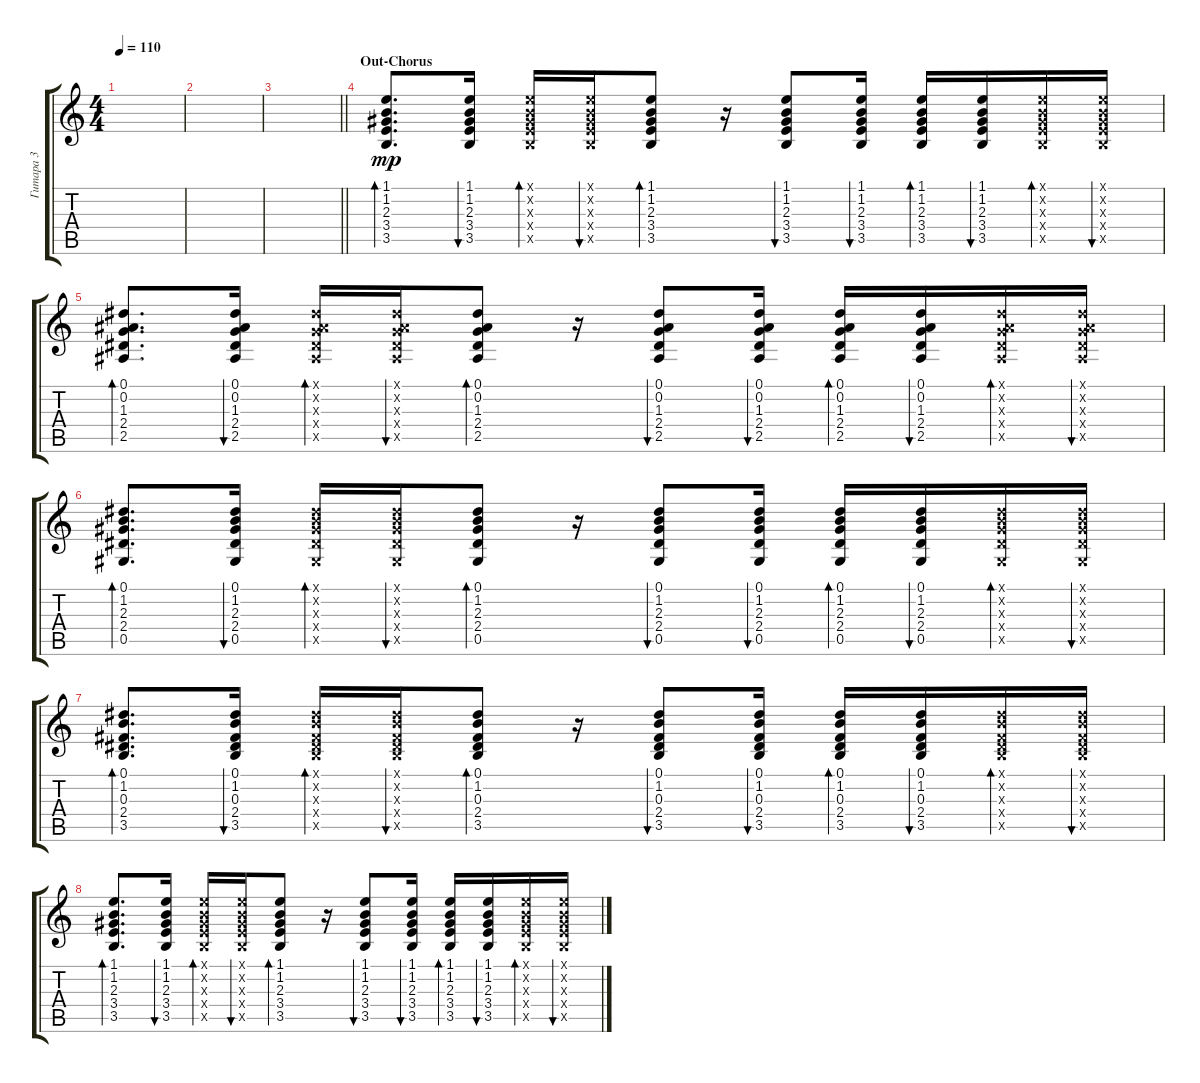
\track ("Гитара 3" "Гитара 3") {instrument acousticguitarsteel}
\staff {score tabs}
\tuning (Eb4 Bb3 Gb3 Db3 Ab2 Eb2) {hide}
\ts (4 4)
\tempo 110
\clef g2
\ks c
|
|
\barLineRight lightlight
|
\section ("" "Out-Chorus")
(1.1 1.2 2.3 3.4 3.5).8{d bd 60 dy mp} (1.1 1.2 2.3 3.4 3.5).16{bu 60} (1.1{x} 1.2{x} 2.3{x} 3.4{x} 3.5{x}).16{bd 60} (1.1{x} 1.2{x} 2.3{x} 3.4{x} 3.5{x}).16{bu 60} (1.1 1.2 2.3 3.4 3.5).8{bd 60} r.16 (1.1 1.2 2.3 3.4 3.5).8{bu 60} (1.1 1.2 2.3 3.4 3.5).16{bu 60} (1.1 1.2 2.3 3.4 3.5).16{bd 60} (1.1 1.2 2.3 3.4 3.5).16{bu 60} (1.1{x} 1.2{x} 2.3{x} 3.4{x} 3.5{x}).16{bd 60} (1.1{x} 1.2{x} 2.3{x} 3.4{x} 3.5{x}).16{bu 60} |
(0.1 0.2 1.3 2.4 2.5).8{d bd 60} (0.1 0.2 1.3 2.4 2.5).16{bu 60} (0.1{x} 0.2{x} 1.3{x} 2.4{x} 2.5{x}).16{bd 60} (0.1{x} 0.2{x} 1.3{x} 2.4{x} 2.5{x}).16{bu 60} (0.1 0.2 1.3 2.4 2.5).8{bd 60} r.16 (0.1 0.2 1.3 2.4 2.5).8{bu 60} (0.1 0.2 1.3 2.4 2.5).16{bu 60} (0.1 0.2 1.3 2.4 2.5).16{bd 60} (0.1 0.2 1.3 2.4 2.5).16{bu 60} (0.1{x} 0.2{x} 1.3{x} 2.4{x} 2.5{x}).16{bd 60} (0.1{x} 0.2{x} 1.3{x} 2.4{x} 2.5{x}).16{bu 60} |
(0.1 1.2 2.3 2.4 0.5).8{d bd 60} (0.1 1.2 2.3 2.4 0.5).16{bu 60} (0.1{x} 1.2{x} 2.3{x} 2.4{x} 0.5{x}).16{bd 60} (0.1{x} 1.2{x} 2.3{x} 2.4{x} 0.5{x}).16{bu 60} (0.1 1.2 2.3 2.4 0.5).8{bd 60} r.16 (0.1 1.2 2.3 2.4 0.5).8{bu 60} (0.1 1.2 2.3 2.4 0.5).16{bu 60} (0.1 1.2 2.3 2.4 0.5).16{bd 60} (0.1 1.2 2.3 2.4 0.5).16{bu 60} (0.1{x} 1.2{x} 2.3{x} 2.4{x} 0.5{x}).16{bd 60} (0.1{x} 1.2{x} 2.3{x} 2.4{x} 0.5{x}).16{bu 60} |
(0.1 1.2 0.3 2.4 3.5).8{d bd 60} (0.1 1.2 0.3 2.4 3.5).16{bu 60} (0.1{x} 1.2{x} 0.3{x} 2.4{x} 3.5{x}).16{bd 60} (0.1{x} 1.2{x} 0.3{x} 2.4{x} 3.5{x}).16{bu 60} (0.1 1.2 0.3 2.4 3.5).8{bd 60} r.16 (0.1 1.2 0.3 2.4 3.5).8{bu 60} (0.1 1.2 0.3 2.4 3.5).16{bu 60} (0.1 1.2 0.3 2.4 3.5).16{bd 60} (0.1 1.2 0.3 2.4 3.5).16{bu 60} (0.1{x} 1.2{x} 0.3{x} 2.4{x} 3.5{x}).16{bd 60} (0.1{x} 1.2{x} 0.3{x} 2.4{x} 3.5{x}).16{bu 60} |
(1.1 1.2 2.3 3.4 3.5).8{d bd 60} (1.1 1.2 2.3 3.4 3.5).16{bu 60} (1.1{x} 1.2{x} 2.3{x} 3.4{x} 3.5{x}).16{bd 60} (1.1{x} 1.2{x} 2.3{x} 3.4{x} 3.5{x}).16{bu 60} (1.1 1.2 2.3 3.4 3.5).8{bd 60} r.16 (1.1 1.2 2.3 3.4 3.5).8{bu 60} (1.1 1.2 2.3 3.4 3.5).16{bu 60} (1.1 1.2 2.3 3.4 3.5).16{bd 60} (1.1 1.2 2.3 3.4 3.5).16{bu 60} (1.1{x} 1.2{x} 2.3{x} 3.4{x} 3.5{x}).16{bd 60} (1.1{x} 1.2{x} 2.3{x} 3.4{x} 3.5{x}).16{bu 60}
